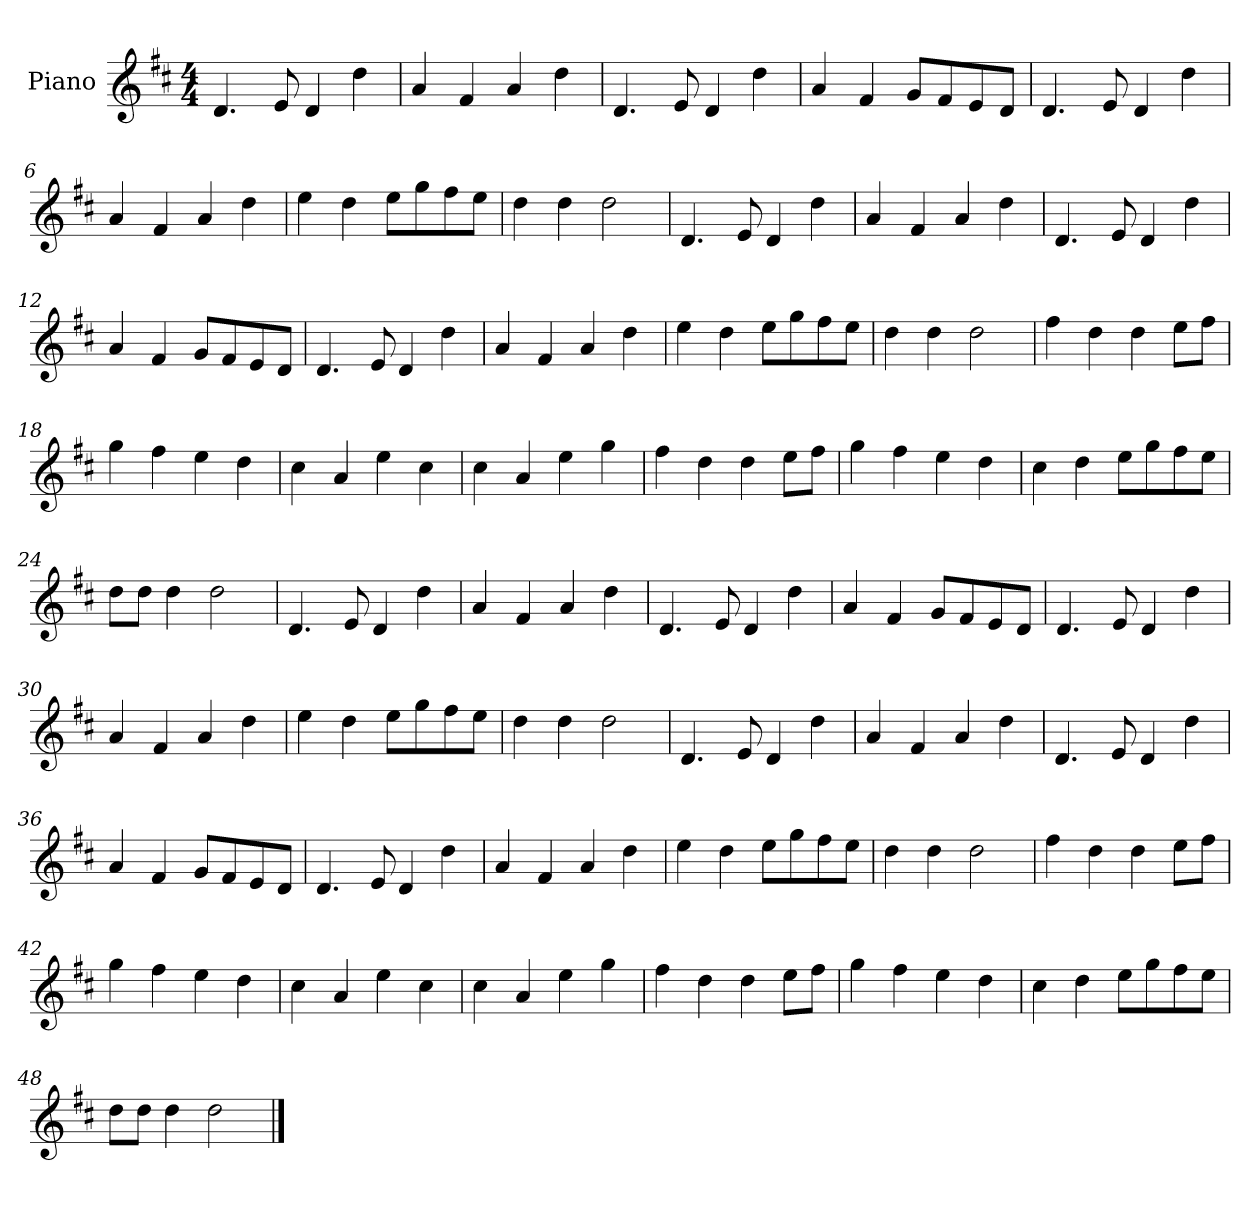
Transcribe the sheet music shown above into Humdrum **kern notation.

**kern
*part1
*staff1
*I"Piano
*I'Pno
*clefG2
*k[f#c#]
*M4/4
=1
4.d/
8e/
4d/
4dd\
=2
4a/
4f#/
4a/
4dd\
=3
4.d/
8e/
4d/
4dd\
=4
4a/
4f#/
8g/L
8f#/
8e/
8d/J
=5
4.d/
8e/
4d/
4dd\
=6
4a/
4f#/
4a/
4dd\
=7
4ee\
4dd\
8ee\L
8gg\
8ff#\
8ee\J
=8
4dd\
4dd\
2dd\
=9
4.d/
8e/
4d/
4dd\
=10
4a/
4f#/
4a/
4dd\
=11
4.d/
8e/
4d/
4dd\
=12
4a/
4f#/
8g/L
8f#/
8e/
8d/J
=13
4.d/
8e/
4d/
4dd\
=14
4a/
4f#/
4a/
4dd\
=15
4ee\
4dd\
8ee\L
8gg\
8ff#\
8ee\J
=16
4dd\
4dd\
2dd\
=17
4ff#\
4dd\
4dd\
8ee\L
8ff#\J
=18
4gg\
4ff#\
4ee\
4dd\
=19
4cc#\
4a/
4ee\
4cc#\
=20
4cc#\
4a/
4ee\
4gg\
=21
4ff#\
4dd\
4dd\
8ee\L
8ff#\J
=22
4gg\
4ff#\
4ee\
4dd\
=23
4cc#\
4dd\
8ee\L
8gg\
8ff#\
8ee\J
=24
8dd\L
8dd\J
4dd\
2dd\
=25
4.d/
8e/
4d/
4dd\
=26
4a/
4f#/
4a/
4dd\
=27
4.d/
8e/
4d/
4dd\
=28
4a/
4f#/
8g/L
8f#/
8e/
8d/J
=29
4.d/
8e/
4d/
4dd\
=30
4a/
4f#/
4a/
4dd\
=31
4ee\
4dd\
8ee\L
8gg\
8ff#\
8ee\J
=32
4dd\
4dd\
2dd\
=33
4.d/
8e/
4d/
4dd\
=34
4a/
4f#/
4a/
4dd\
=35
4.d/
8e/
4d/
4dd\
=36
4a/
4f#/
8g/L
8f#/
8e/
8d/J
=37
4.d/
8e/
4d/
4dd\
=38
4a/
4f#/
4a/
4dd\
=39
4ee\
4dd\
8ee\L
8gg\
8ff#\
8ee\J
=40
4dd\
4dd\
2dd\
=41
4ff#\
4dd\
4dd\
8ee\L
8ff#\J
=42
4gg\
4ff#\
4ee\
4dd\
=43
4cc#\
4a/
4ee\
4cc#\
=44
4cc#\
4a/
4ee\
4gg\
=45
4ff#\
4dd\
4dd\
8ee\L
8ff#\J
=46
4gg\
4ff#\
4ee\
4dd\
=47
4cc#\
4dd\
8ee\L
8gg\
8ff#\
8ee\J
=48
8dd\L
8dd\J
4dd\
2dd\
==
*-
